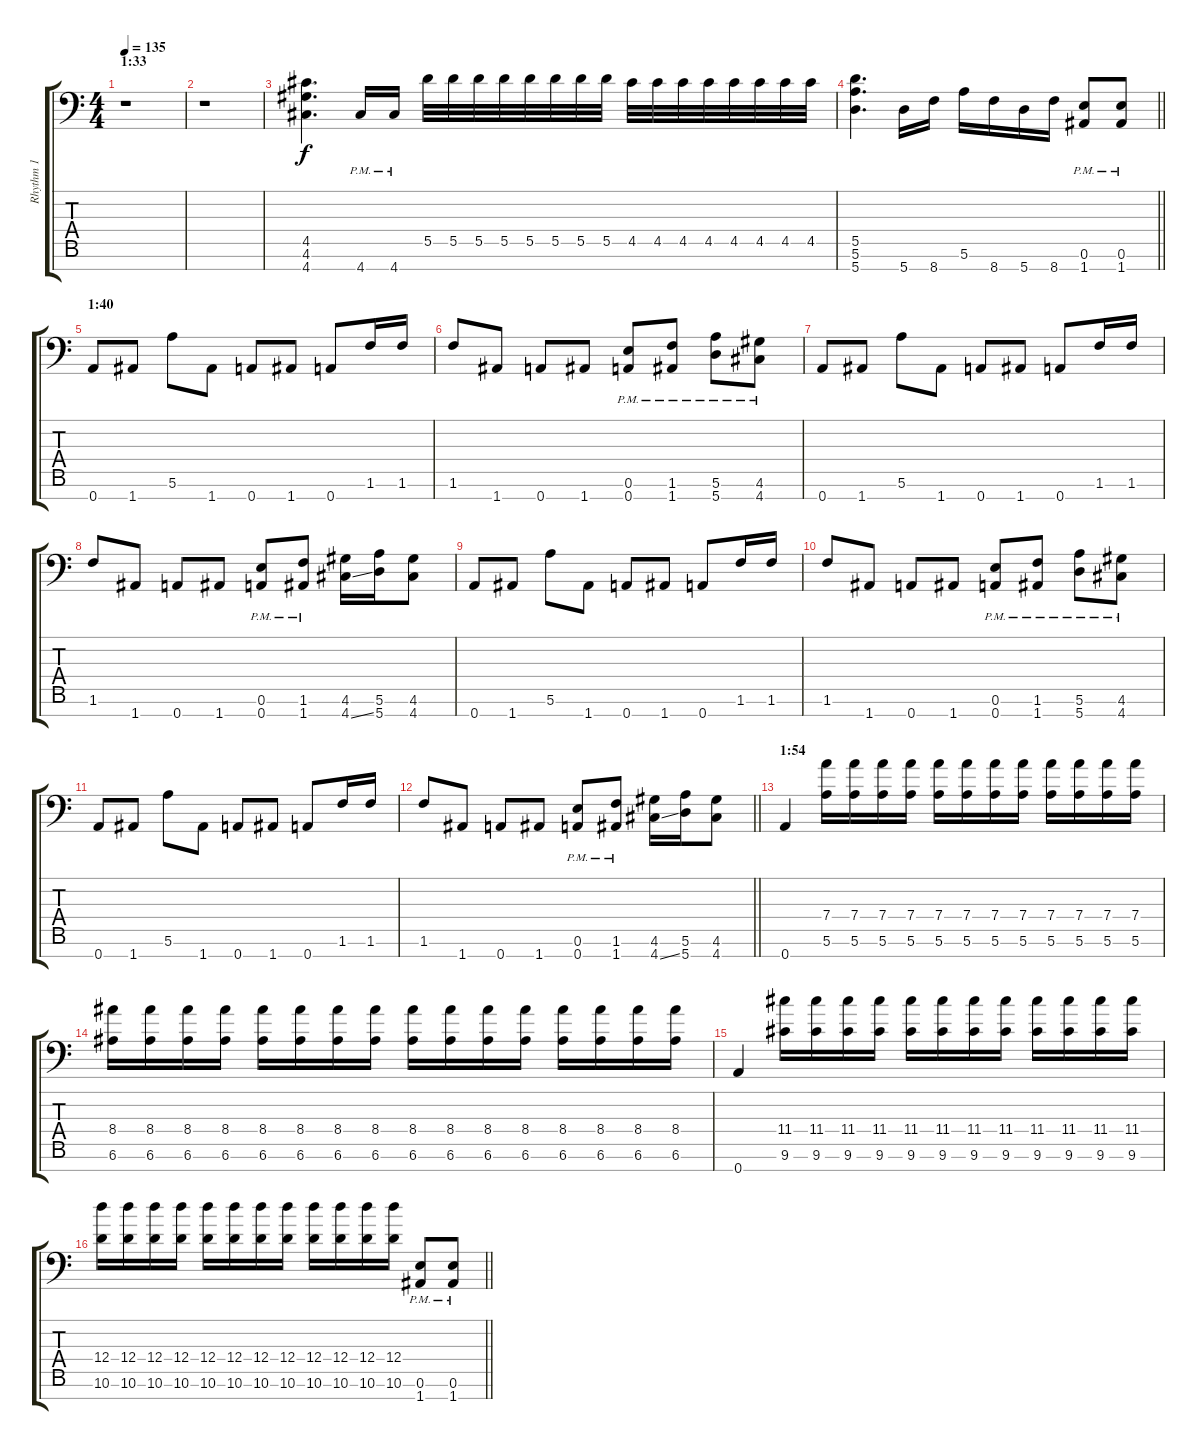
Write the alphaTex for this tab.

\track ("Rhythm 1" "Rhythm 1") {instrument distortionguitar}
\staff {score tabs}
\tuning (E4 B3 G3 D3 A2 E2 A1) {hide}
\ts (4 4)
\section ("" "1:33")
\tempo 135
\clef f4
\ks c
r.1{dy f} |
r.1 |
(4.5 4.6 4.7).4{d} 4.7{pm}.16 4.7{pm}.16 5.5.32 5.5.32 5.5.32 5.5.32 5.5.32 5.5.32 5.5.32 5.5.32 4.5.32 4.5.32 4.5.32 4.5.32 4.5.32 4.5.32 4.5.32 4.5.32 |
\barLineRight lightlight
(5.5 5.6 5.7).4{d} 5.7.16 8.7.16 5.6.16 8.7.16 5.7.16 8.7.16 (0.6{pm} 1.7{pm}).8 (0.6{pm} 1.7{pm}).8 |
\section ("" "1:40")
0.7.8 1.7.8 5.6.8 1.7.8 0.7.8 1.7.8 0.7.8 1.6.16 1.6.16 |
1.6.8 1.7.8 0.7.8 1.7.8 (0.6{pm} 0.7{pm}).8 (1.6{pm} 1.7{pm}).8 (5.6{pm} 5.7{pm}).8 (4.6{pm} 4.7{pm}).8 |
0.7.8 1.7.8 5.6.8 1.7.8 0.7.8 1.7.8 0.7.8 1.6.16 1.6.16 |
1.6.8 1.7.8 0.7.8 1.7.8 (0.6{pm} 0.7{pm}).8 (1.6{pm} 1.7{pm}).8 (4.6 4.7{ss}).16 (5.6 5.7).16 (4.6 4.7).8 |
0.7.8 1.7.8 5.6.8 1.7.8 0.7.8 1.7.8 0.7.8 1.6.16 1.6.16 |
1.6.8 1.7.8 0.7.8 1.7.8 (0.6{pm} 0.7{pm}).8 (1.6{pm} 1.7{pm}).8 (5.6{pm} 5.7{pm}).8 (4.6{pm} 4.7{pm}).8 |
0.7.8 1.7.8 5.6.8 1.7.8 0.7.8 1.7.8 0.7.8 1.6.16 1.6.16 |
\barLineRight lightlight
1.6.8 1.7.8 0.7.8 1.7.8 (0.6{pm} 0.7{pm}).8 (1.6{pm} 1.7{pm}).8 (4.6 4.7{ss}).16 (5.6 5.7).16 (4.6 4.7).8 |
\section ("" "1:54")
0.7.4 (7.4 5.6).16 (7.4 5.6).16 (7.4 5.6).16 (7.4 5.6).16 (7.4 5.6).16 (7.4 5.6).16 (7.4 5.6).16 (7.4 5.6).16 (7.4 5.6).16 (7.4 5.6).16 (7.4 5.6).16 (7.4 5.6).16 |
(8.4 6.6).16 (8.4 6.6).16 (8.4 6.6).16 (8.4 6.6).16 (8.4 6.6).16 (8.4 6.6).16 (8.4 6.6).16 (8.4 6.6).16 (8.4 6.6).16 (8.4 6.6).16 (8.4 6.6).16 (8.4 6.6).16 (8.4 6.6).16 (8.4 6.6).16 (8.4 6.6).16 (8.4 6.6).16 |
0.7.4 (11.4 9.6).16 (11.4 9.6).16 (11.4 9.6).16 (11.4 9.6).16 (11.4 9.6).16 (11.4 9.6).16 (11.4 9.6).16 (11.4 9.6).16 (11.4 9.6).16 (11.4 9.6).16 (11.4 9.6).16 (11.4 9.6).16 |
\barLineRight lightlight
(12.4 10.6).16 (12.4 10.6).16 (12.4 10.6).16 (12.4 10.6).16 (12.4 10.6).16 (12.4 10.6).16 (12.4 10.6).16 (12.4 10.6).16 (12.4 10.6).16 (12.4 10.6).16 (12.4 10.6).16 (12.4 10.6).16 (0.6{pm} 1.7{pm}).8 (0.6{pm} 1.7{pm}).8
